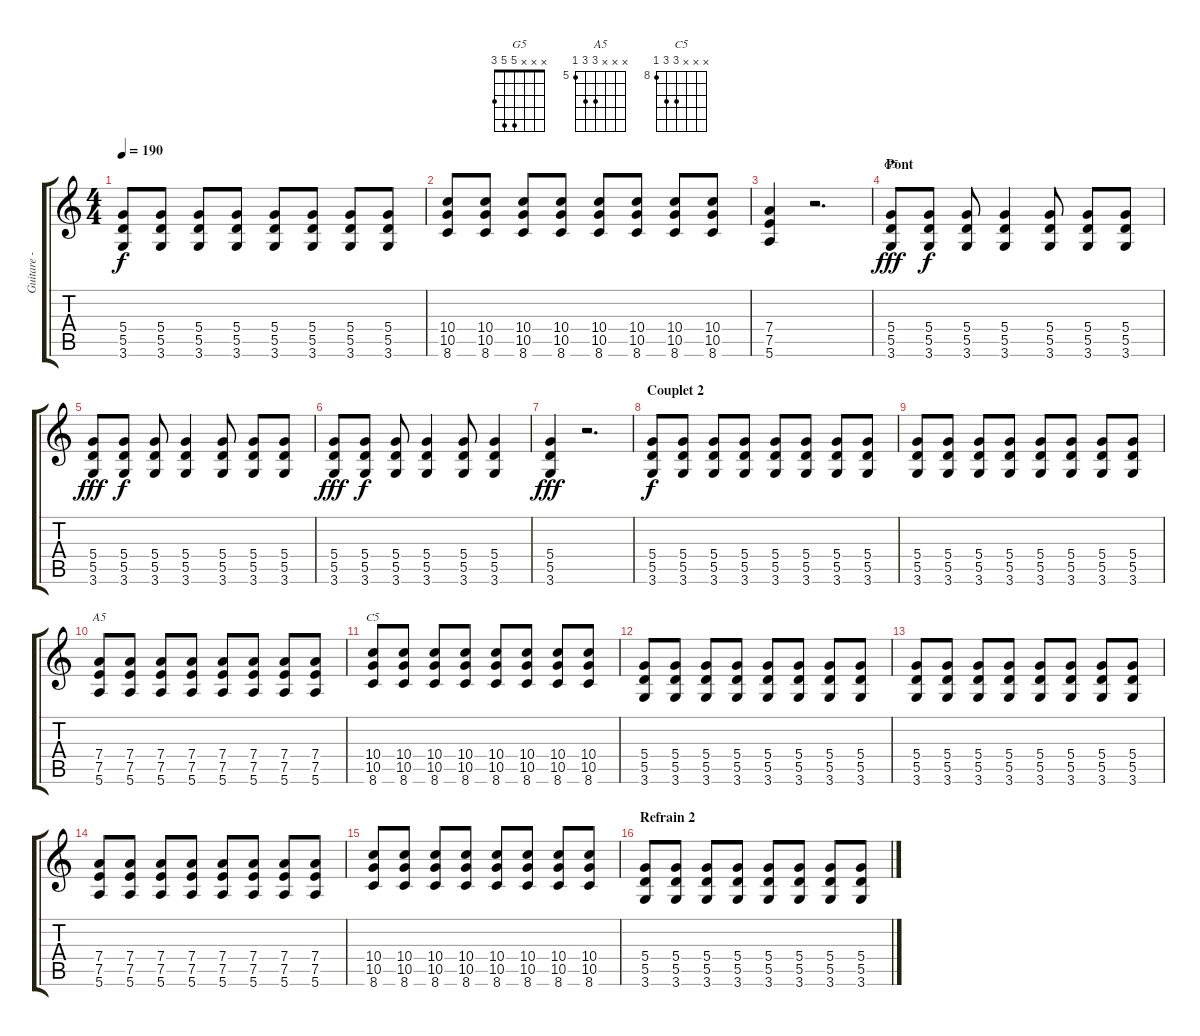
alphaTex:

\track ("Guitare - Yann" "Guitare - ") {instrument overdrivenguitar}
\staff {score tabs}
\tuning (E4 B3 G3 D3 A2 E2) {hide}
\chord ("G5" x x x 5 5 3)
\chord ("A5" x x x 7 7 5) {firstfret 5}
\chord ("C5" x x x 10 10 8) {firstfret 8}
\ts (4 4)
\tempo 190
\clef g2
\ks c
(5.4 5.5 3.6).8{dy f} (5.4 5.5 3.6).8 (5.4 5.5 3.6).8 (5.4 5.5 3.6).8 (5.4 5.5 3.6).8 (5.4 5.5 3.6).8 (5.4 5.5 3.6).8 (5.4 5.5 3.6).8 |
(10.4 10.5 8.6).8 (10.4 10.5 8.6).8 (10.4 10.5 8.6).8 (10.4 10.5 8.6).8 (10.4 10.5 8.6).8 (10.4 10.5 8.6).8 (10.4 10.5 8.6).8 (10.4 10.5 8.6).8 |
(7.4 7.5 5.6).4 r.2{d} |
\section ("" "Pont")
(5.4 5.5 3.6).8{ch "G5" dy fff} (5.4 5.5 3.6).8{dy f} (5.4 5.5 3.6).8 (5.4 5.5 3.6).4 (5.4 5.5 3.6).8 (5.4 5.5 3.6).8 (5.4 5.5 3.6).8 |
(5.4 5.5 3.6).8{dy fff} (5.4 5.5 3.6).8{dy f} (5.4 5.5 3.6).8 (5.4 5.5 3.6).4 (5.4 5.5 3.6).8 (5.4 5.5 3.6).8 (5.4 5.5 3.6).8 |
(5.4 5.5 3.6).8{dy fff} (5.4 5.5 3.6).8{dy f} (5.4 5.5 3.6).8 (5.4 5.5 3.6).4 (5.4 5.5 3.6).8 (5.4 5.5 3.6).4 |
(5.4 5.5 3.6).4{dy fff} r.2{d} |
\section ("" "Couplet 2")
(5.4 5.5 3.6).8{dy f instrument electricguitarmuted} (5.4 5.5 3.6).8 (5.4 5.5 3.6).8 (5.4 5.5 3.6).8 (5.4 5.5 3.6).8 (5.4 5.5 3.6).8 (5.4 5.5 3.6).8 (5.4 5.5 3.6).8 |
(5.4 5.5 3.6).8 (5.4 5.5 3.6).8 (5.4 5.5 3.6).8 (5.4 5.5 3.6).8 (5.4 5.5 3.6).8 (5.4 5.5 3.6).8 (5.4 5.5 3.6).8 (5.4 5.5 3.6).8 |
(7.4 7.5 5.6).8{ch "A5"} (7.4 7.5 5.6).8 (7.4 7.5 5.6).8 (7.4 7.5 5.6).8 (7.4 7.5 5.6).8 (7.4 7.5 5.6).8 (7.4 7.5 5.6).8 (7.4 7.5 5.6).8 |
(10.4 10.5 8.6).8{ch "C5"} (10.4 10.5 8.6).8 (10.4 10.5 8.6).8 (10.4 10.5 8.6).8 (10.4 10.5 8.6).8 (10.4 10.5 8.6).8 (10.4 10.5 8.6).8 (10.4 10.5 8.6).8 |
(5.4 5.5 3.6).8 (5.4 5.5 3.6).8 (5.4 5.5 3.6).8 (5.4 5.5 3.6).8 (5.4 5.5 3.6).8 (5.4 5.5 3.6).8 (5.4 5.5 3.6).8 (5.4 5.5 3.6).8 |
(5.4 5.5 3.6).8 (5.4 5.5 3.6).8 (5.4 5.5 3.6).8 (5.4 5.5 3.6).8 (5.4 5.5 3.6).8 (5.4 5.5 3.6).8 (5.4 5.5 3.6).8 (5.4 5.5 3.6).8 |
(7.4 7.5 5.6).8 (7.4 7.5 5.6).8 (7.4 7.5 5.6).8 (7.4 7.5 5.6).8 (7.4 7.5 5.6).8 (7.4 7.5 5.6).8 (7.4 7.5 5.6).8 (7.4 7.5 5.6).8 |
(10.4 10.5 8.6).8 (10.4 10.5 8.6).8 (10.4 10.5 8.6).8 (10.4 10.5 8.6).8 (10.4 10.5 8.6).8 (10.4 10.5 8.6).8 (10.4 10.5 8.6).8 (10.4 10.5 8.6).8 |
\section ("" "Refrain 2")
(5.4 5.5 3.6).8{instrument overdrivenguitar} (5.4 5.5 3.6).8 (5.4 5.5 3.6).8 (5.4 5.5 3.6).8 (5.4 5.5 3.6).8 (5.4 5.5 3.6).8 (5.4 5.5 3.6).8 (5.4 5.5 3.6).8
